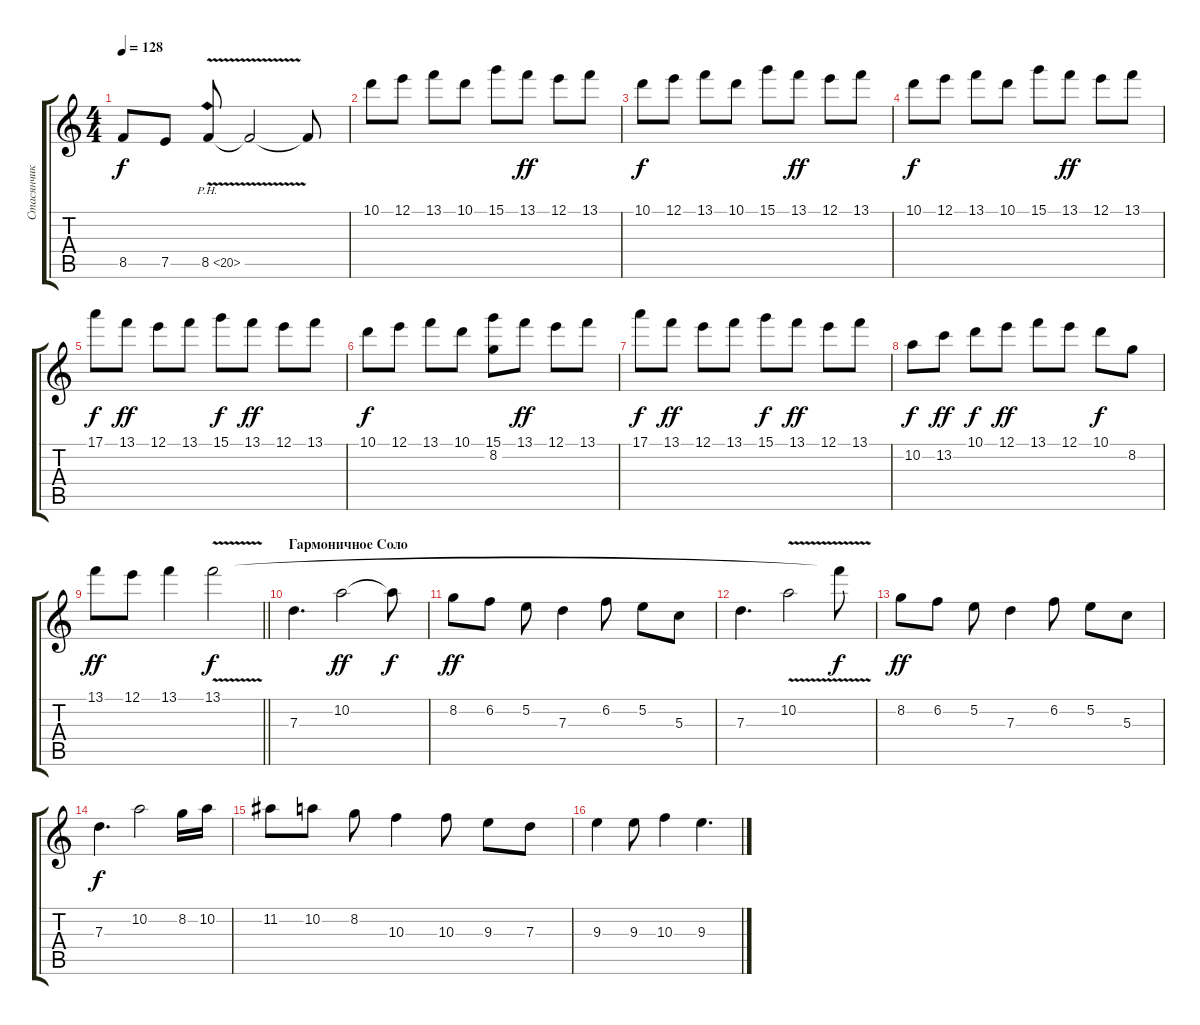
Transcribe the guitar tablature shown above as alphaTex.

\track ("Стасянчик" "Стасянчик") {instrument overdrivenguitar}
\staff {score tabs}
\tuning (E4 B3 G3 D3 A2 E2) {hide}
\ts (4 4)
\tempo 128
\clef g2
\ks c
8.5.8{dy f} 7.5.8 8.5{ph 12 v}.8 8.5{t}.2 8.5{t}.8 |
10.1.8 12.1.8 13.1.8 10.1.8 15.1.8 13.1.8{dy ff} 12.1.8 13.1.8 |
10.1.8{dy f} 12.1.8 13.1.8 10.1.8 15.1.8 13.1.8{dy ff} 12.1.8 13.1.8 |
10.1.8{dy f} 12.1.8 13.1.8 10.1.8 15.1.8 13.1.8{dy ff} 12.1.8 13.1.8 |
17.1.8{dy f} 13.1.8{dy ff} 12.1.8 13.1.8 15.1.8{dy f} 13.1.8{dy ff} 12.1.8 13.1.8 |
10.1.8{dy f} 12.1.8 13.1.8 10.1.8 (15.1 8.2).8 13.1.8{dy ff} 12.1.8 13.1.8 |
17.1.8{dy f} 13.1.8{dy ff} 12.1.8 13.1.8 15.1.8{dy f} 13.1.8{dy ff} 12.1.8 13.1.8 |
10.2.8{dy f} 13.2.8{dy ff} 10.1.8{dy f} 12.1.8{dy ff} 13.1.8 12.1.8 10.1.8{dy f} 8.2.8 |
\barLineRight lightlight
13.1.8{dy ff} 12.1.8 13.1.4 13.1{v}.2{dy f} |
\section ("" "Гармоничное Соло")
7.3.4{d} 10.2.2{dy ff} 10.2{t}.8{dy f} |
8.2.8{dy ff} 6.2.8 5.2.8 7.3.4 6.2.8 5.2.8 5.3.8 |
7.3.4{d} 10.2{v}.2 13.1{t}.8{dy f} |
8.2.8{dy ff} 6.2.8 5.2.8 7.3.4 6.2.8 5.2.8 5.3.8 |
7.3.4{d dy f} 10.2.2 8.2.16 10.2.16 |
11.2.8 10.2.8 8.2.8 10.3.4 10.3.8 9.3.8 7.3.8 |
9.3.4 9.3.8 10.3.4 9.3.4{d}
